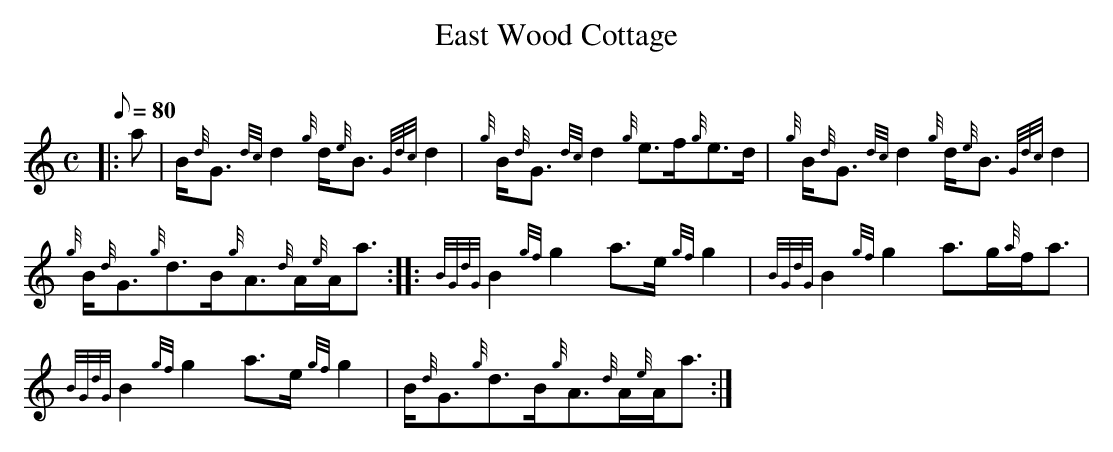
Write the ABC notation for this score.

X:1
T:East Wood Cottage
M:C
L:1/8
Q:80
C:
K:HP
|: a|
B/2{d}G3/2{dc}d2{g}d/2{e}B3/2{Gdc}d2|
{g}B/2{d}G3/2{dc}d2{g}e3/2f/2{g}e3/2d/2|
{g}B/2{d}G3/2{dc}d2{g}d/2{e}B3/2{Gdc}d2|  !
{g}B/2{d}G3/2{g}d3/2B/2{g}A3/2{d}A/2{e}A/2a3/2:| |:
{BGdG}B2{gf}g2a3/2e/2{gf}g2|
{BGdG}B2{gf}g2a3/2g/2{a}f/2a3/2|  !
{BGdG}B2{gf}g2a3/2e/2{gf}g2|
B/2{d}G3/2{g}d3/2B/2{g}A3/2{d}A/2{e}A/2a3/2:|

